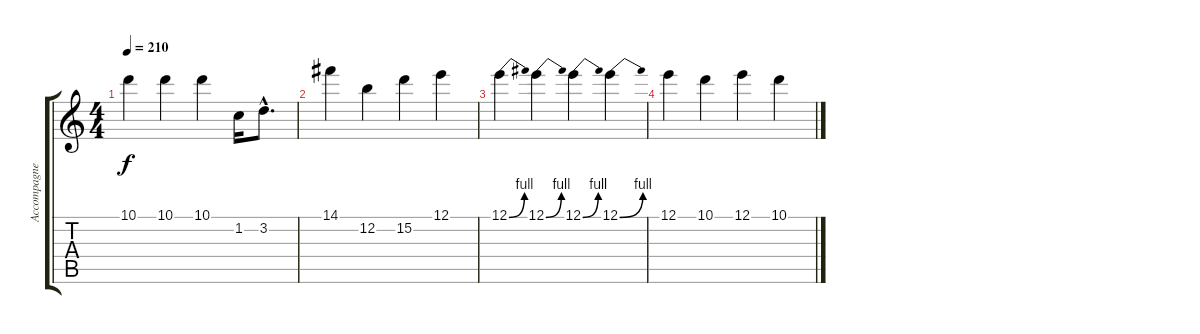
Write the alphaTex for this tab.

\track ("Accompagnement" "Accompagne") {instrument distortionguitar}
\staff {score tabs}
\tuning (E4 B3 G3 D3 A2 E2) {hide}
\ts (4 4)
\tempo 210
\clef g2
\ks c
10.1.4{dy f} 10.1.4 10.1.4 1.2.16 3.2{hac}.8{d} |
14.1.4 12.2.4 15.2.4 12.1.4 |
12.1{be (bend 0 0 60 4)}.4 12.1{be (bend 0 0 60 4)}.4 12.1{be (bend 0 0 60 4)}.4 12.1{be (bend 0 0 60 4)}.4 |
12.1.4 10.1.4 12.1.4 10.1.4
